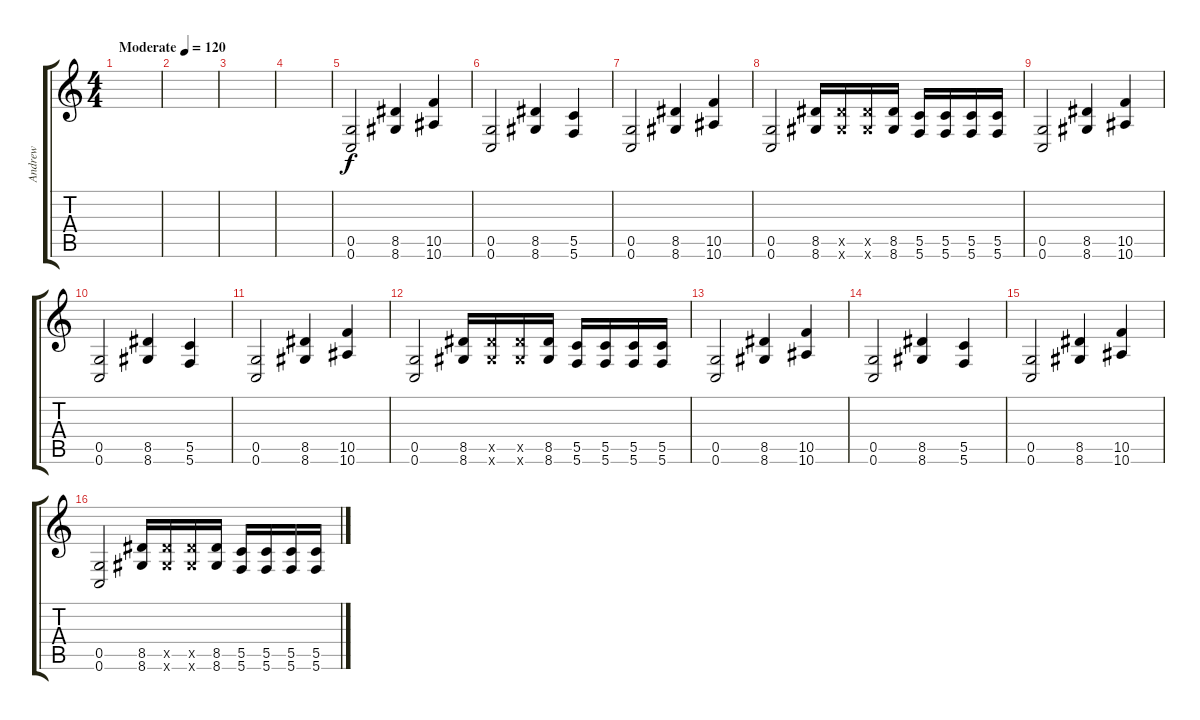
\track ("Andrew" "Andrew") {instrument overdrivenguitar}
\staff {score tabs}
\tuning (D4 A3 F3 C3 G2 C2) {hide}
\ts (4 4)
\tempo (120 "Moderate")
\clef g2
\ks c
|
|
|
|
(0.5 0.6).2 (8.5 8.6).4 (10.5 10.6).4 |
(0.5 0.6).2 (8.5 8.6).4 (5.5 5.6).4 |
(0.5 0.6).2 (8.5 8.6).4 (10.5 10.6).4 |
(0.5 0.6).2 (8.5 8.6).16 (8.5{x} 8.6{x}).16 (8.5{x} 8.6{x}).16 (8.5 8.6).16 (5.5 5.6).16 (5.5 5.6).16 (5.5 5.6).16 (5.5 5.6).16 |
(0.5 0.6).2 (8.5 8.6).4 (10.5 10.6).4 |
(0.5 0.6).2 (8.5 8.6).4 (5.5 5.6).4 |
(0.5 0.6).2 (8.5 8.6).4 (10.5 10.6).4 |
(0.5 0.6).2 (8.5 8.6).16 (8.5{x} 8.6{x}).16 (8.5{x} 8.6{x}).16 (8.5 8.6).16 (5.5 5.6).16 (5.5 5.6).16 (5.5 5.6).16 (5.5 5.6).16 |
(0.5 0.6).2 (8.5 8.6).4 (10.5 10.6).4 |
(0.5 0.6).2 (8.5 8.6).4 (5.5 5.6).4 |
(0.5 0.6).2 (8.5 8.6).4 (10.5 10.6).4 |
(0.5 0.6).2 (8.5 8.6).16 (8.5{x} 8.6{x}).16 (8.5{x} 8.6{x}).16 (8.5 8.6).16 (5.5 5.6).16 (5.5 5.6).16 (5.5 5.6).16 (5.5 5.6).16
